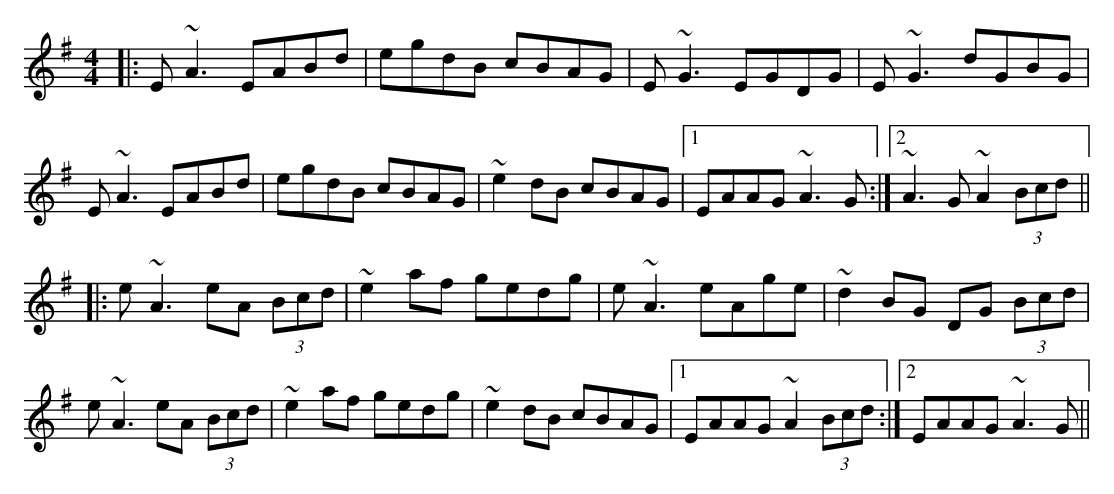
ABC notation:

X:1
M:4/4
K:Ador
|:E~A3 EABd|egdB cBAG|E~G3 EGDG|E~G3 dGBG|
E~A3 EABd|egdB cBAG|~e2dB cBAG|1 EAAG ~A3G:|2 ~A3G ~A2 (3Bcd||
|:e~A3 eA (3Bcd|~e2 af gedg|e~A3 eAge|~d2BG DG (3Bcd|
e~A3 eA (3Bcd|~e2 af gedg|~e2 dB cBAG|1 EAAG ~A2 (3Bcd:|2 EAAG ~A3G||
